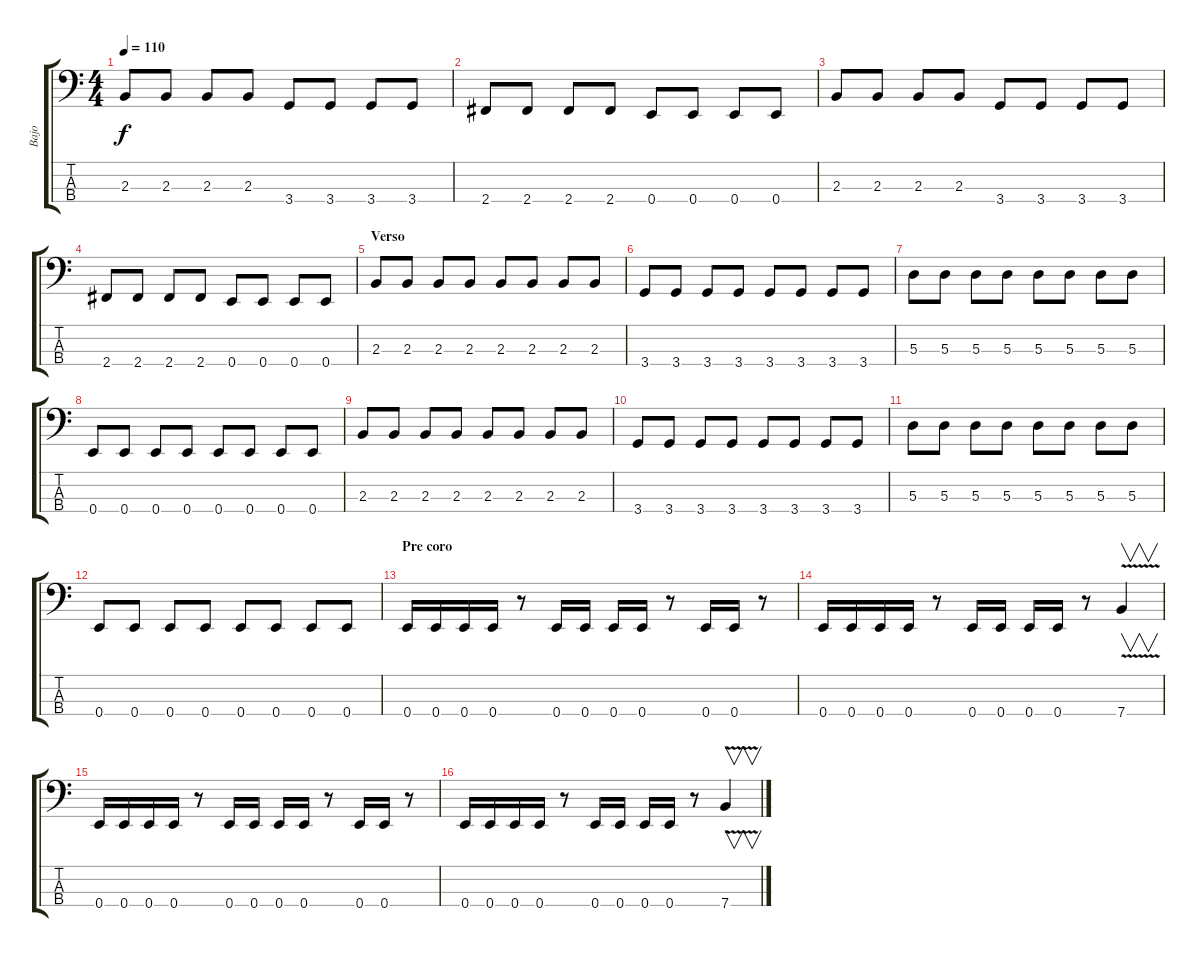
\track ("Bajo" "Bajo") {instrument electricbasspick}
\staff {score tabs}
\tuning (G2 D2 A1 E1) {hide}
\ts (4 4)
\tempo 110
\clef f4
\ks c
2.3.8{dy f} 2.3.8 2.3.8 2.3.8 3.4.8 3.4.8 3.4.8 3.4.8 |
2.4.8 2.4.8 2.4.8 2.4.8 0.4.8 0.4.8 0.4.8 0.4.8 |
2.3.8 2.3.8 2.3.8 2.3.8 3.4.8 3.4.8 3.4.8 3.4.8 |
2.4.8 2.4.8 2.4.8 2.4.8 0.4.8 0.4.8 0.4.8 0.4.8 |
\section ("" "Verso")
2.3.8 2.3.8 2.3.8 2.3.8 2.3.8 2.3.8 2.3.8 2.3.8 |
3.4.8 3.4.8 3.4.8 3.4.8 3.4.8 3.4.8 3.4.8 3.4.8 |
5.3.8 5.3.8 5.3.8 5.3.8 5.3.8 5.3.8 5.3.8 5.3.8 |
0.4.8 0.4.8 0.4.8 0.4.8 0.4.8 0.4.8 0.4.8 0.4.8 |
2.3.8 2.3.8 2.3.8 2.3.8 2.3.8 2.3.8 2.3.8 2.3.8 |
3.4.8 3.4.8 3.4.8 3.4.8 3.4.8 3.4.8 3.4.8 3.4.8 |
5.3.8 5.3.8 5.3.8 5.3.8 5.3.8 5.3.8 5.3.8 5.3.8 |
0.4.8 0.4.8 0.4.8 0.4.8 0.4.8 0.4.8 0.4.8 0.4.8 |
\section ("" "Pre coro")
0.4.16 0.4.16 0.4.16 0.4.16 r.8 0.4.16 0.4.16 0.4.16 0.4.16 r.8 0.4.16 0.4.16 r.8 |
0.4.16 0.4.16 0.4.16 0.4.16 r.8 0.4.16 0.4.16 0.4.16 0.4.16 r.8 7.4{v}.4{v} |
0.4.16 0.4.16 0.4.16 0.4.16 r.8 0.4.16 0.4.16 0.4.16 0.4.16 r.8 0.4.16 0.4.16 r.8 |
0.4.16 0.4.16 0.4.16 0.4.16 r.8 0.4.16 0.4.16 0.4.16 0.4.16 r.8 7.4{v}.4{v}
